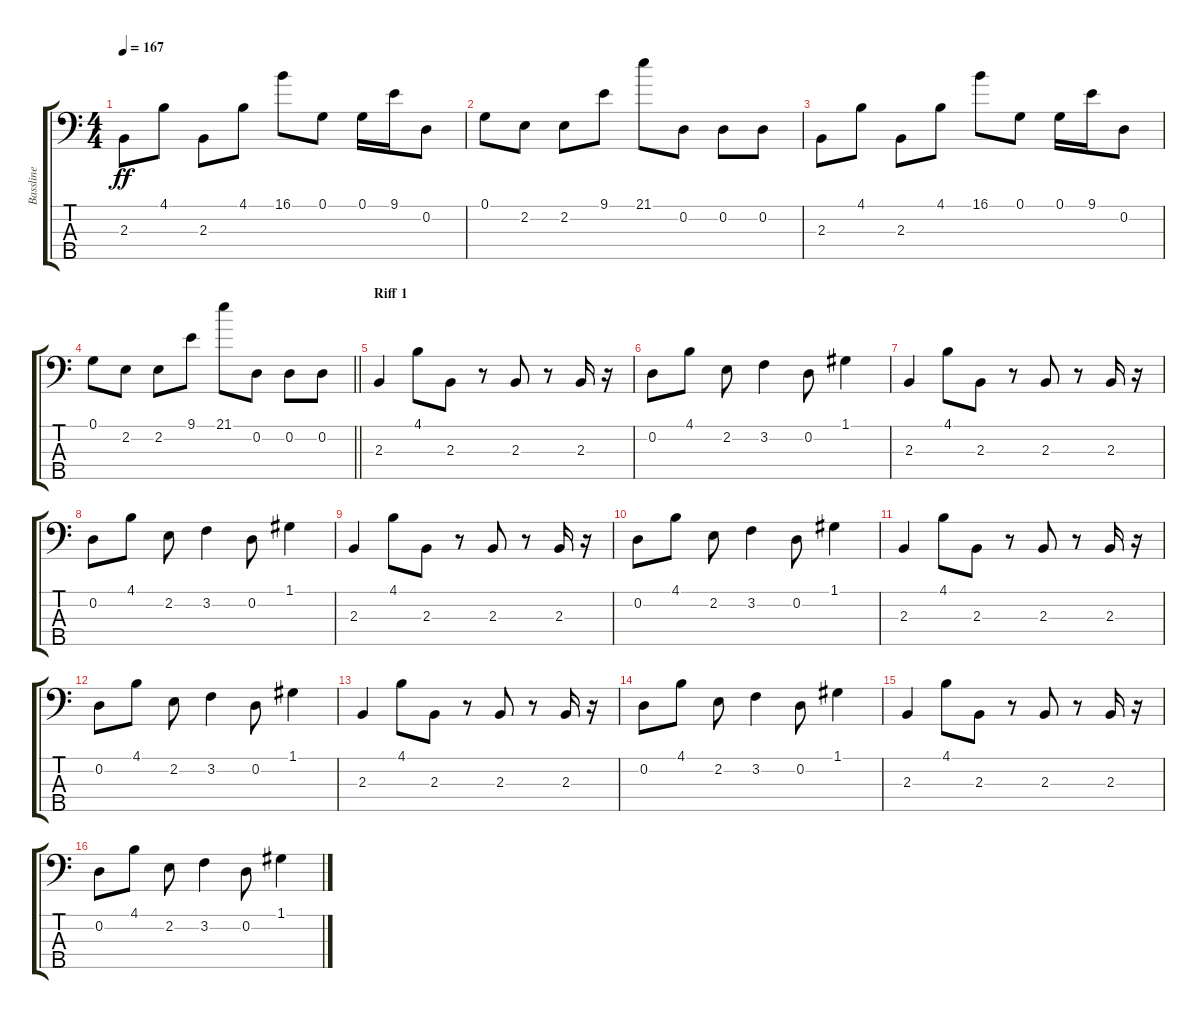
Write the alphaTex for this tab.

\track ("Bassline" "Bassline") {instrument electricbassfinger}
\staff {score tabs}
\tuning (G2 D2 A1 E1 B0) {hide}
\ts (4 4)
\tempo 167
\clef f4
\ks c
2.3.8{dy ff} 4.1.8 2.3.8 4.1.8 16.1.8 0.1.8 0.1.16 9.1.16 0.2.8 |
0.1.8 2.2.8 2.2.8 9.1.8 21.1.8 0.2.8 0.2.8 0.2.8 |
2.3.8 4.1.8 2.3.8 4.1.8 16.1.8 0.1.8 0.1.16 9.1.16 0.2.8 |
\barLineRight lightlight
0.1.8 2.2.8 2.2.8 9.1.8 21.1.8 0.2.8 0.2.8 0.2.8 |
\section ("" "Riff 1")
2.3.4 4.1.8 2.3.8 r.8 2.3.8 r.8 2.3.16 r.16 |
0.2.8 4.1.8 2.2.8 3.2.4 0.2.8 1.1.4 |
2.3.4 4.1.8 2.3.8 r.8 2.3.8 r.8 2.3.16 r.16 |
0.2.8 4.1.8 2.2.8 3.2.4 0.2.8 1.1.4 |
2.3.4 4.1.8 2.3.8 r.8 2.3.8 r.8 2.3.16 r.16 |
0.2.8 4.1.8 2.2.8 3.2.4 0.2.8 1.1.4 |
2.3.4 4.1.8 2.3.8 r.8 2.3.8 r.8 2.3.16 r.16 |
0.2.8 4.1.8 2.2.8 3.2.4 0.2.8 1.1.4 |
2.3.4 4.1.8 2.3.8 r.8 2.3.8 r.8 2.3.16 r.16 |
0.2.8 4.1.8 2.2.8 3.2.4 0.2.8 1.1.4 |
2.3.4 4.1.8 2.3.8 r.8 2.3.8 r.8 2.3.16 r.16 |
0.2.8 4.1.8 2.2.8 3.2.4 0.2.8 1.1.4
